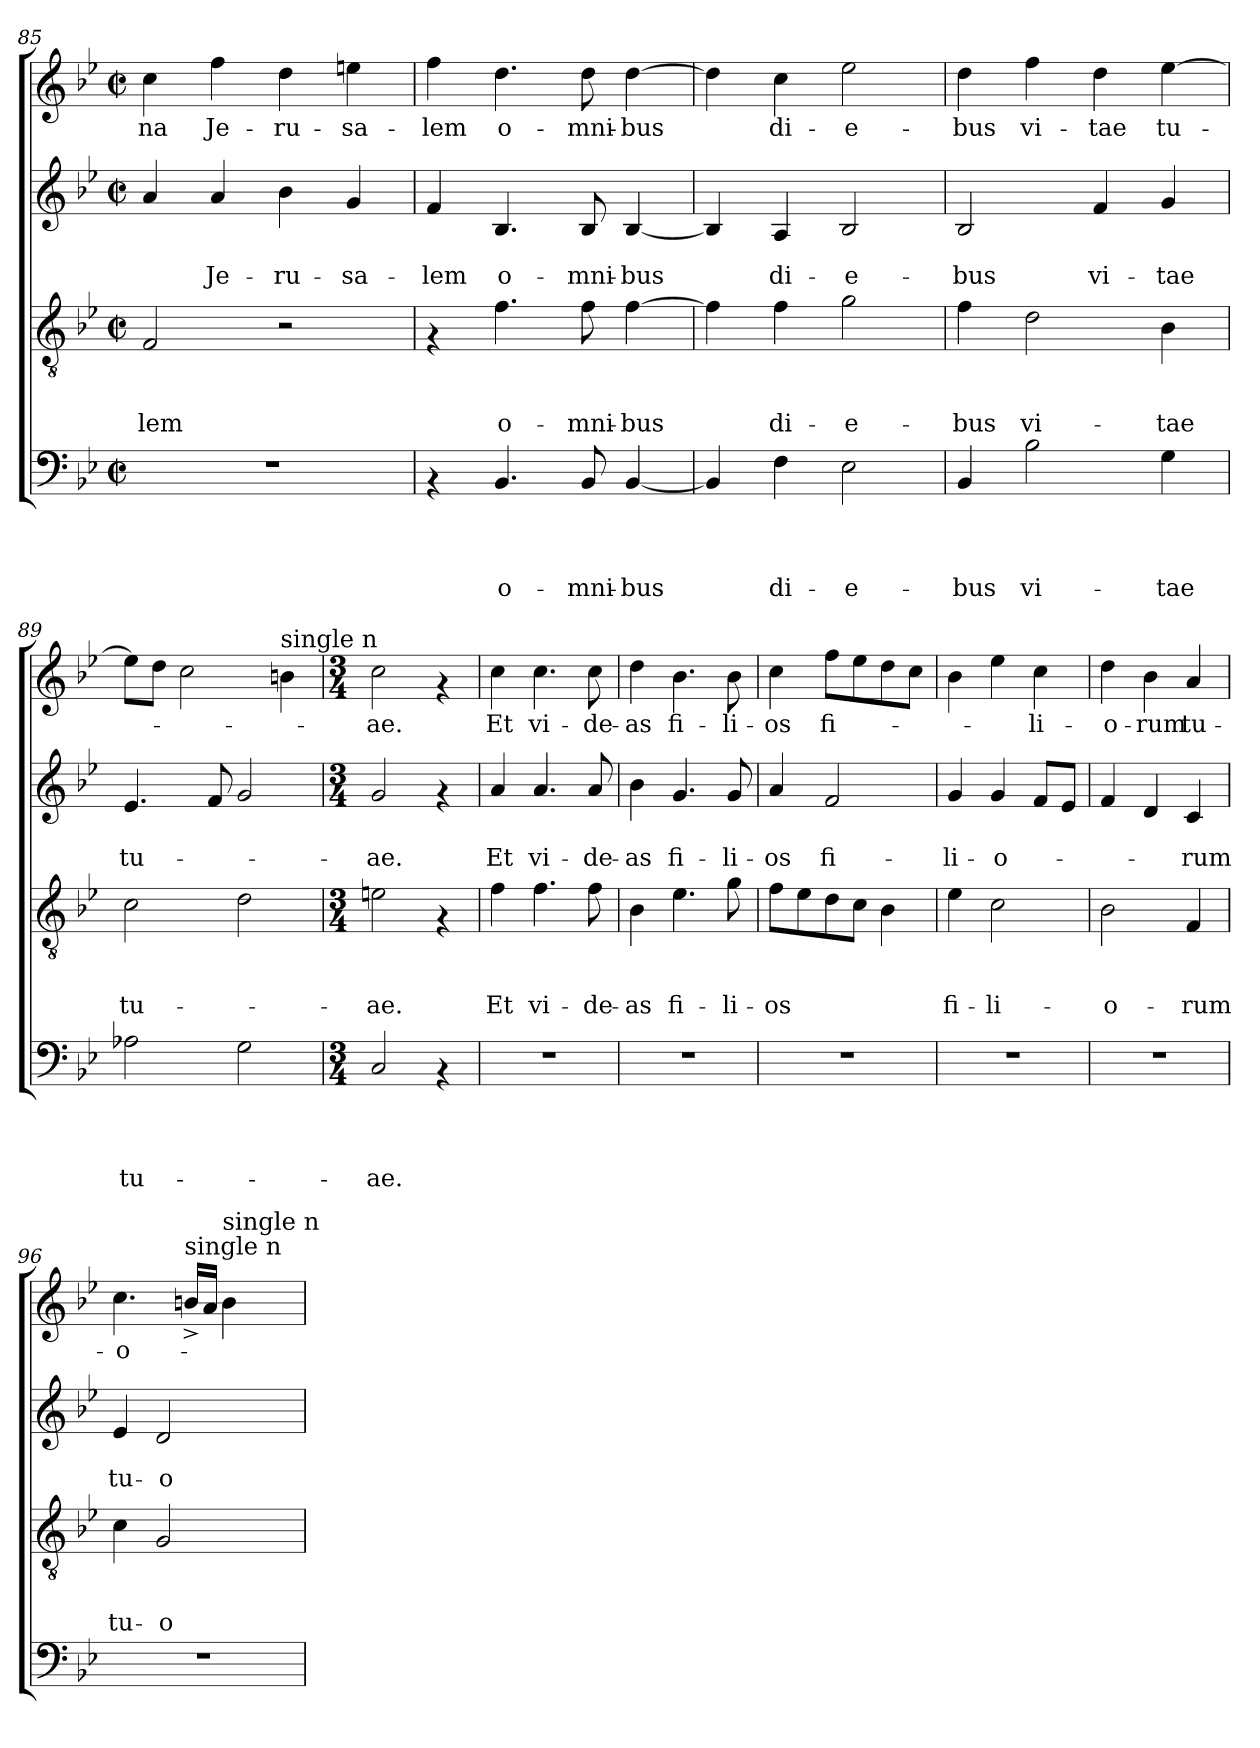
**kern	**text	**text	**text	**text	**kern	**text	**text	**text	**kern	**text	**text	**kern	**text
*part4	*part4	*part4	*part4	*part4	*part3	*part3	*part3	*part3	*part2	*part2	*part2	*part1	*part1
*staff4	*staff4	*staff4	*staff4	*staff4	*staff3	*staff3	*staff3	*staff3	*staff2	*staff2	*staff2	*staff1	*staff1
!!LO:PB:g=z
*clefF4	*	*	*	*	*clefGv2	*	*	*	*clefG2	*	*	*clefG2	*
*k[b-e-]	*	*	*	*	*k[b-e-]	*	*	*	*k[b-e-]	*	*	*k[b-e-]	*
*B-:	*	*	*	*	*B-:	*	*	*	*B-:	*	*	*B-:	*
*M2/2	*	*	*	*	*M2/2	*	*	*	*M2/2	*	*	*M2/2	*
*met(c|)	*	*	*	*	*met(c|)	*	*	*	*met(c|)	*	*	*met(c|)	*
=85	=85	=85	=85	=85	=85	=85	=85	=85	=85	=85	=85	=85	=85
!	!	!	!	!	!	!	!	!LO:LY:b	!	!	!	!	!LO:LY:b
1r	.	.	.	.	2F/	.	.	-lem	4a/	.	.	4cc\	-na
!	!	!	!	!	!	!	!	!	!	!	!LO:LY:b	!	!LO:LY:b
.	.	.	.	.	.	.	.	.	4a/	.	Je-	4ff\	Je-
!	!	!	!	!	!	!	!	!	!	!	!LO:LY:b	!	!LO:LY:b
.	.	.	.	.	2r	.	.	.	4b-\	.	-ru-	4dd\	-ru-
!	!	!	!	!	!	!	!	!	!	!	!LO:LY:b	!	!LO:LY:b
.	.	.	.	.	.	.	.	.	4g/	.	-sa-	4een\	-sa-
=86	=86	=86	=86	=86	=86	=86	=86	=86	=86	=86	=86	=86	=86
!	!	!	!	!	!	!	!	!	!	!	!LO:LY:b	!	!LO:LY:b
4rAA	.	.	.	.	4rF	.	.	.	4f/	.	-lem	4ff\	-lem
!	!	!	!	!LO:LY:b	!	!	!	!LO:LY:b	!	!	!LO:LY:b	!	!LO:LY:b
4.BB-/	.	.	.	o-	4.f\	.	.	o-	4.B-/	.	o-	4.dd\	o-
!	!	!	!	!LO:LY:b	!	!	!	!LO:LY:b	!	!	!LO:LY:b	!	!LO:LY:b
8BB-/	.	.	.	-mni-	8f\	.	.	-mni-	8B-/	.	-mni-	8dd\	-mni-
!	!	!	!	!LO:LY:b	!	!	!	!LO:LY:b	!	!	!LO:LY:b	!	!LO:LY:b
[<4BB-/	.	.	.	-bus	[>4f\	.	.	-bus	[<4B-/	.	-bus	[>4dd\	-bus
=87	=87	=87	=87	=87	=87	=87	=87	=87	=87	=87	=87	=87	=87
4BB-/]	.	.	.	.	4f\]	.	.	.	4B-/]	.	.	4dd\]	.
!	!	!	!	!LO:LY:b	!	!	!	!LO:LY:b	!	!	!LO:LY:b	!	!LO:LY:b
4F\	.	.	.	di-	4f\	.	.	di-	4A/	.	di-	4cc\	di-
!	!	!	!	!LO:LY:b	!	!	!	!LO:LY:b	!	!	!LO:LY:b	!	!LO:LY:b
2E-\	.	.	.	-e-	2g\	.	.	-e-	2B-/	.	-e-	2ee-\	-e-
=88	=88	=88	=88	=88	=88	=88	=88	=88	=88	=88	=88	=88	=88
!	!	!	!	!LO:LY:b	!	!	!	!LO:LY:b	!	!	!LO:LY:b	!	!LO:LY:b
4BB-/	.	.	.	-bus	4f\	.	.	-bus	2B-/	.	-bus	4dd\	-bus
!	!	!	!	!LO:LY:b	!	!	!	!LO:LY:b	!	!	!	!	!LO:LY:b
2B-\	.	.	.	vi-	2d\	.	.	vi-	.	.	.	4ff\	vi-
!	!	!	!	!	!	!	!	!	!	!	!LO:LY:b	!	!LO:LY:b
.	.	.	.	.	.	.	.	.	4f/	.	vi-	4dd\	-tae
!	!	!	!	!LO:LY:b	!	!	!	!LO:LY:b	!	!	!LO:LY:b	!	!LO:LY:b
4G\	.	.	.	-tae	4B-\	.	.	-tae	4g/	.	-tae	[>4ee-\	tu-
=89	=89	=89	=89	=89	=89	=89	=89	=89	=89	=89	=89	=89	=89
!	!	!	!	!LO:LY:b	!	!	!	!LO:LY:b	!	!	!LO:LY:b	!	!
2A-X\	.	.	.	tu-	2c\	.	.	tu-	4.e-/	.	tu-	8ee-\L]	.
.	.	.	.	.	.	.	.	.	.	.	.	8dd\J	.
.	.	.	.	.	.	.	.	.	.	.	.	2cc\	.
.	.	.	.	.	.	.	.	.	8f/	.	.	.	.
2G\	.	.	.	.	2d\	.	.	.	2g/	.	.	.	.
!	!	!	!	!	!	!	!	!	!	!	!	!LO:TX:a:t=single n	!
.	.	.	.	.	.	.	.	.	.	.	.	4b\	.
=90	=90	=90	=90	=90	=90	=90	=90	=90	=90	=90	=90	=90	=90
*M3/4	*	*	*	*	*M3/4	*	*	*	*M3/4	*	*	*M3/4	*
!	!	!	!	!LO:LY:b	!	!	!	!LO:LY:b	!	!	!LO:LY:b	!	!LO:LY:b
2C/	.	.	.	-ae.	2en\	.	.	-ae.	2g/	.	-ae.	2cc\	-ae.
4rAA	.	.	.	.	4rF	.	.	.	4rf	.	.	4rf	.
=91	=91	=91	=91	=91	=91	=91	=91	=91	=91	=91	=91	=91	=91
!	!	!	!	!	!	!	!	!LO:LY:b	!	!	!LO:LY:b	!	!LO:LY:b
2.r	.	.	.	.	4f\	.	.	Et	4a/	.	Et	4cc\	Et
!	!	!	!	!	!	!	!	!LO:LY:b	!	!	!LO:LY:b	!	!LO:LY:b
.	.	.	.	.	4.f\	.	.	vi-	4.a/	.	vi-	4.cc\	vi-
!	!	!	!	!	!	!	!	!LO:LY:b	!	!	!LO:LY:b	!	!LO:LY:b
.	.	.	.	.	8f\	.	.	-de-	8a/	.	-de-	8cc\	-de-
!!LO:LB:g=z
=92	=92	=92	=92	=92	=92	=92	=92	=92	=92	=92	=92	=92	=92
!	!	!	!	!	!	!	!	!LO:LY:b	!	!	!LO:LY:b	!	!LO:LY:b
2.r	.	.	.	.	4B-\	.	.	-as	4b-\	.	-as	4dd\	-as
!	!	!	!	!	!	!	!	!LO:LY:b	!	!	!LO:LY:b	!	!LO:LY:b
.	.	.	.	.	4.e-\	.	.	fi-	4.g/	.	fi-	4.b-\	fi-
!	!	!	!	!	!	!	!	!LO:LY:b	!	!	!LO:LY:b	!	!LO:LY:b
.	.	.	.	.	8g\	.	.	-li-	8g/	.	-li-	8b-\	-li-
=93	=93	=93	=93	=93	=93	=93	=93	=93	=93	=93	=93	=93	=93
!	!	!	!	!	!	!	!	!LO:LY:b	!	!	!LO:LY:b	!	!LO:LY:b
2.r	.	.	.	.	8f\L	.	.	-os	4a/	.	-os	4cc\	-os
.	.	.	.	.	8e-\	.	.	.	.	.	.	.	.
!	!	!	!	!	!	!	!	!	!	!	!LO:LY:b	!	!LO:LY:b
.	.	.	.	.	8d\	.	.	.	2f/	.	fi-	8ff\L	fi-
.	.	.	.	.	8c\J	.	.	.	.	.	.	8ee-\	.
.	.	.	.	.	4B-\	.	.	.	.	.	.	8dd\	.
.	.	.	.	.	.	.	.	.	.	.	.	8cc\J	.
=94	=94	=94	=94	=94	=94	=94	=94	=94	=94	=94	=94	=94	=94
!	!	!	!	!	!	!	!	!LO:LY:b	!	!	!LO:LY:b	!	!
2.r	.	.	.	.	4e-\	.	.	fi-	4g/	.	-li-	4b-\	.
!	!	!	!	!	!	!	!	!LO:LY:b	!	!	!LO:LY:b	!	!
.	.	.	.	.	2c\	.	.	-li-	4g/	.	-o-	4ee-\	.
!	!	!	!	!	!	!	!	!	!	!	!	!	!LO:LY:b
.	.	.	.	.	.	.	.	.	8f/L	.	.	4cc\	-li-
.	.	.	.	.	.	.	.	.	8e-/J	.	.	.	.
=95	=95	=95	=95	=95	=95	=95	=95	=95	=95	=95	=95	=95	=95
!	!	!	!	!	!	!	!	!LO:LY:b	!	!	!	!	!LO:LY:b
2.r	.	.	.	.	2B-\	.	.	-o-	4f/	.	.	4dd\	-o-
!	!	!	!	!	!	!	!	!	!	!	!	!	!LO:LY:b
.	.	.	.	.	.	.	.	.	4d/	.	.	4b-\	-rum
!	!	!	!	!	!	!	!	!LO:LY:b	!	!	!LO:LY:b	!	!LO:LY:b
.	.	.	.	.	4F/	.	.	-rum	4c/	.	-rum	4a/	tu-
=96	=96	=96	=96	=96	=96	=96	=96	=96	=96	=96	=96	=96	=96
!	!	!	!	!	!	!	!	!LO:LY:b	!	!	!LO:LY:b	!	!LO:LY:b
2.r	.	.	.	.	4c\	.	.	tu-	4e-/	.	tu-	4.cc\	-o-
!	!	!	!	!	!	!	!	!LO:LY:b	!	!	!LO:LY:b	!	!
.	.	.	.	.	2G/	.	.	-o-	2d/	.	-o-	.	.
!	!	!	!	!	!	!	!	!	!	!	!	!LO:TX:a:t=single n	!
.	.	.	.	.	.	.	.	.	.	.	.	16b^</LL	.
.	.	.	.	.	.	.	.	.	.	.	.	16a/JJ	.
!	!	!	!	!	!	!	!	!	!	!	!	!LO:TX:a:t=single n	!
.	.	.	.	.	.	.	.	.	.	.	.	4b\	.
=	=	=	=	=	=	=	=	=	=	=	=	=	=
*-	*-	*-	*-	*-	*-	*-	*-	*-	*-	*-	*-	*-	*-
